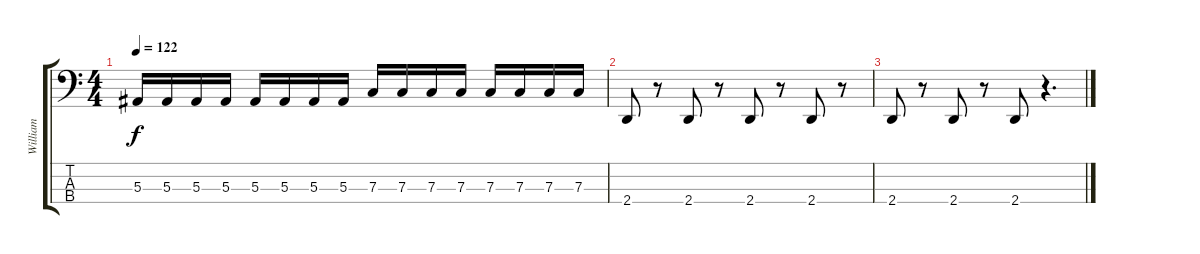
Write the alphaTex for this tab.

\track ("William" "William") {instrument electricbassfinger}
\staff {score tabs}
\tuning (Eb2 Bb1 F1 C1) {hide}
\ts (4 4)
\tempo 122
\clef f4
\ks c
5.3.16{dy f} 5.3.16 5.3.16 5.3.16 5.3.16 5.3.16 5.3.16 5.3.16 7.3.16 7.3.16 7.3.16 7.3.16 7.3.16 7.3.16 7.3.16 7.3.16 |
2.4.8 r.8 2.4.8 r.8 2.4.8 r.8 2.4.8 r.8 |
2.4.8 r.8 2.4.8 r.8 2.4.8 r.4{d}
